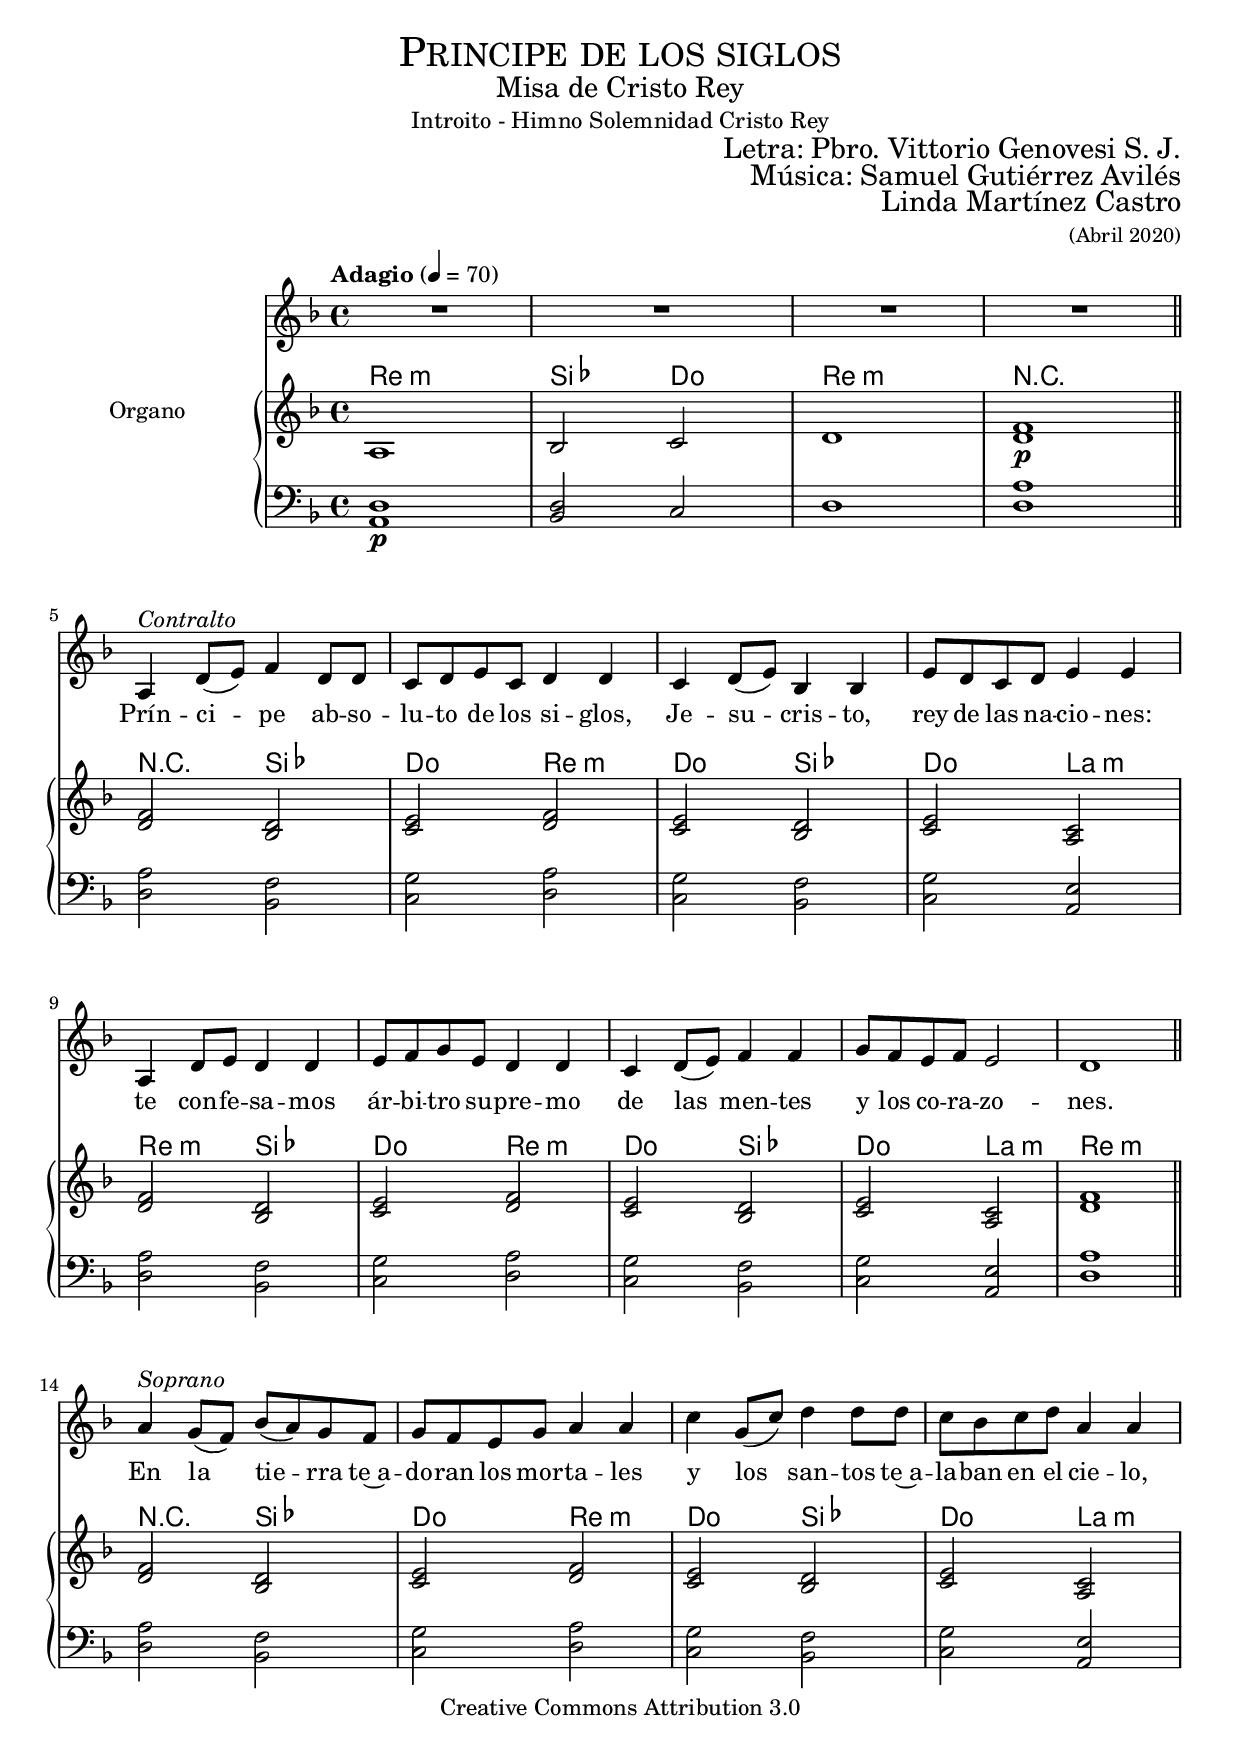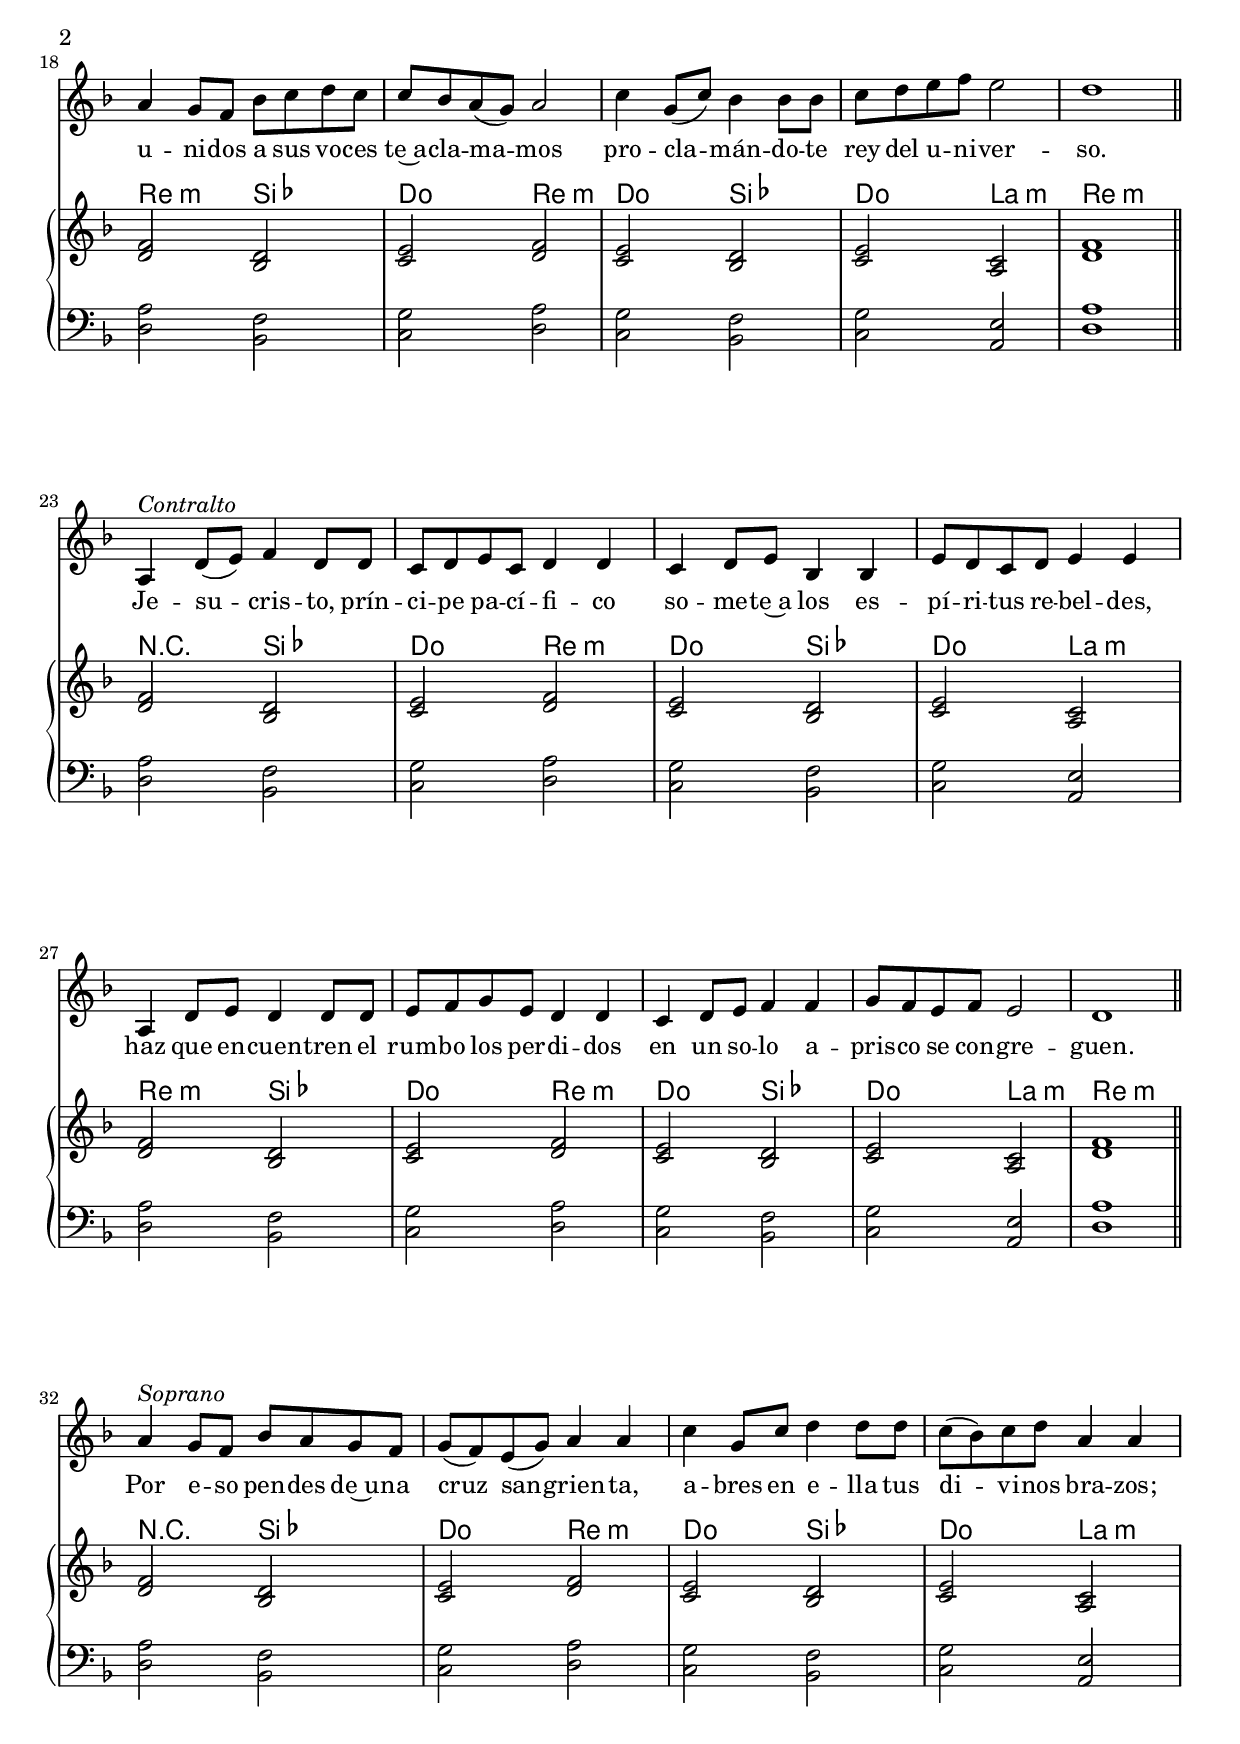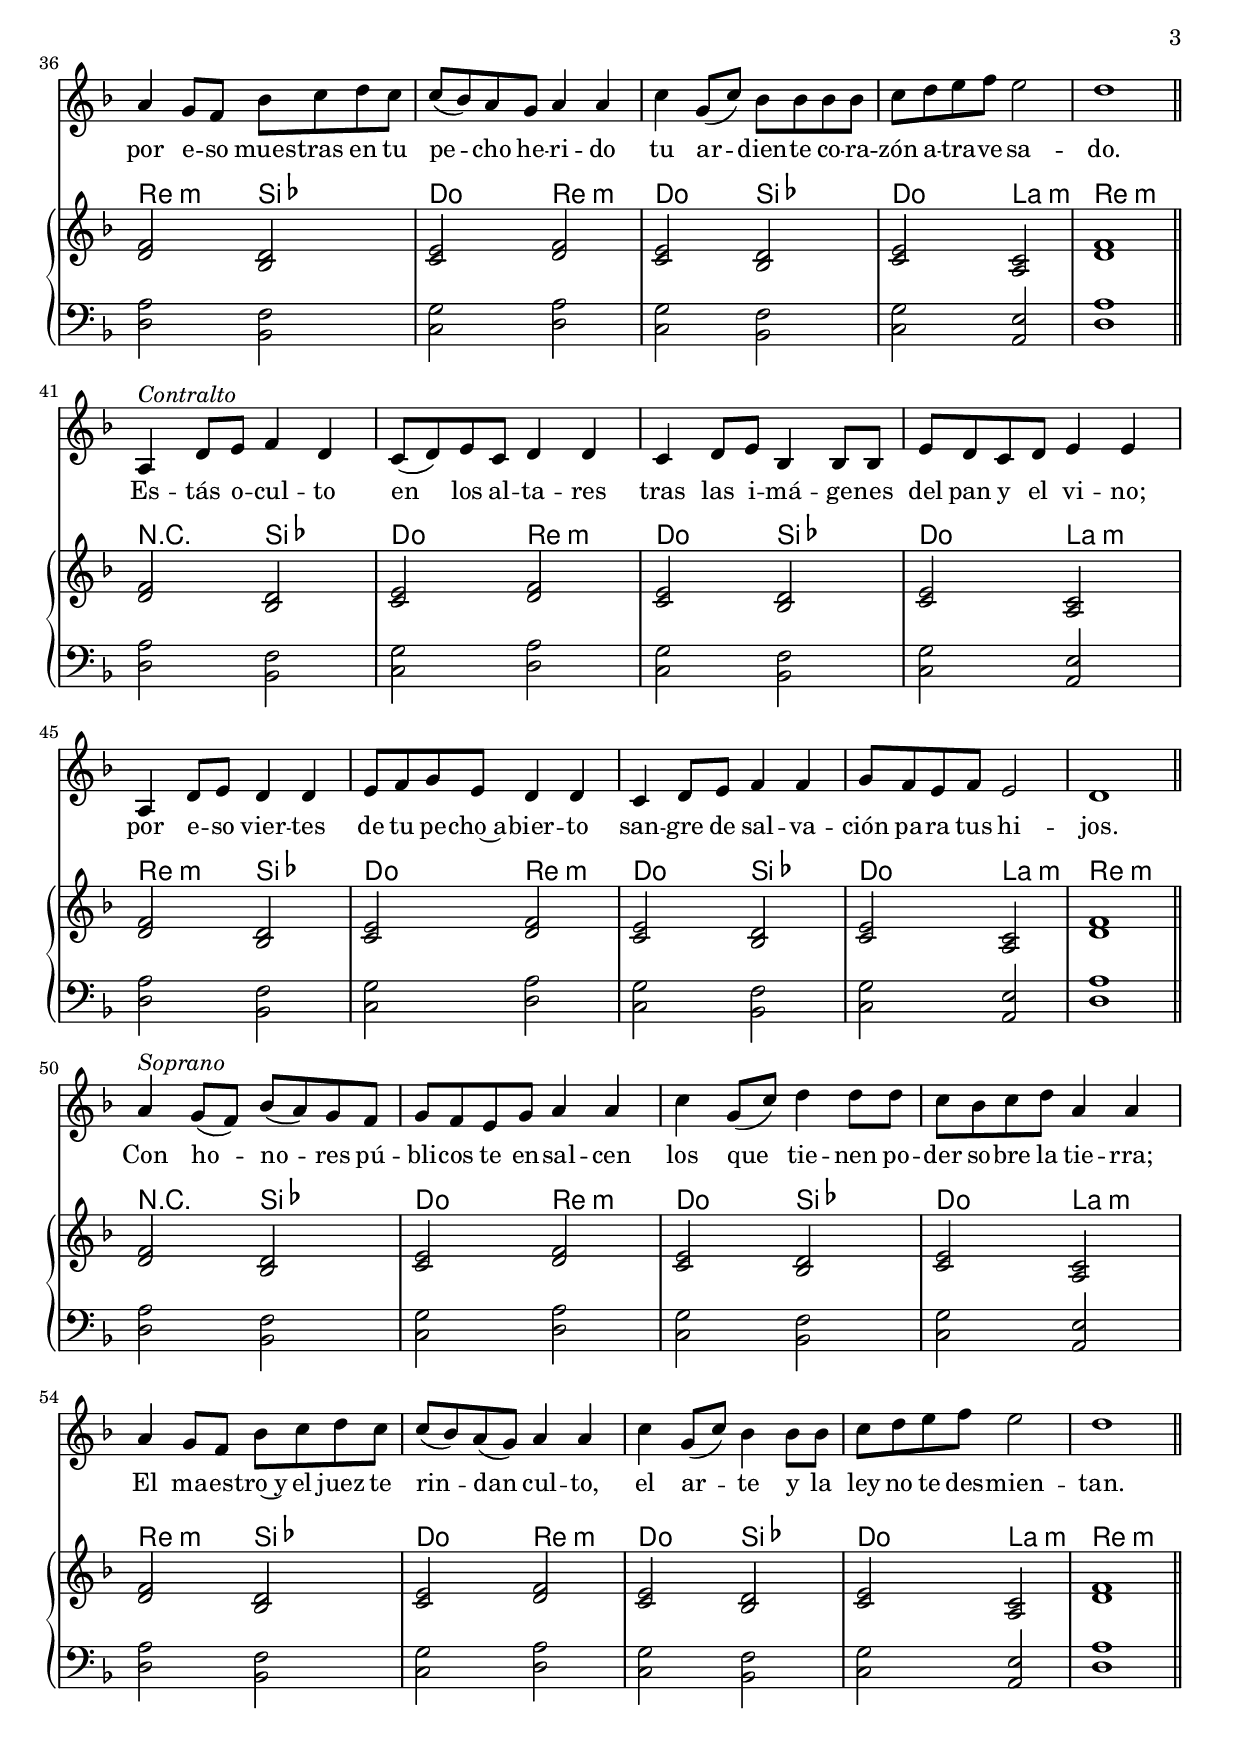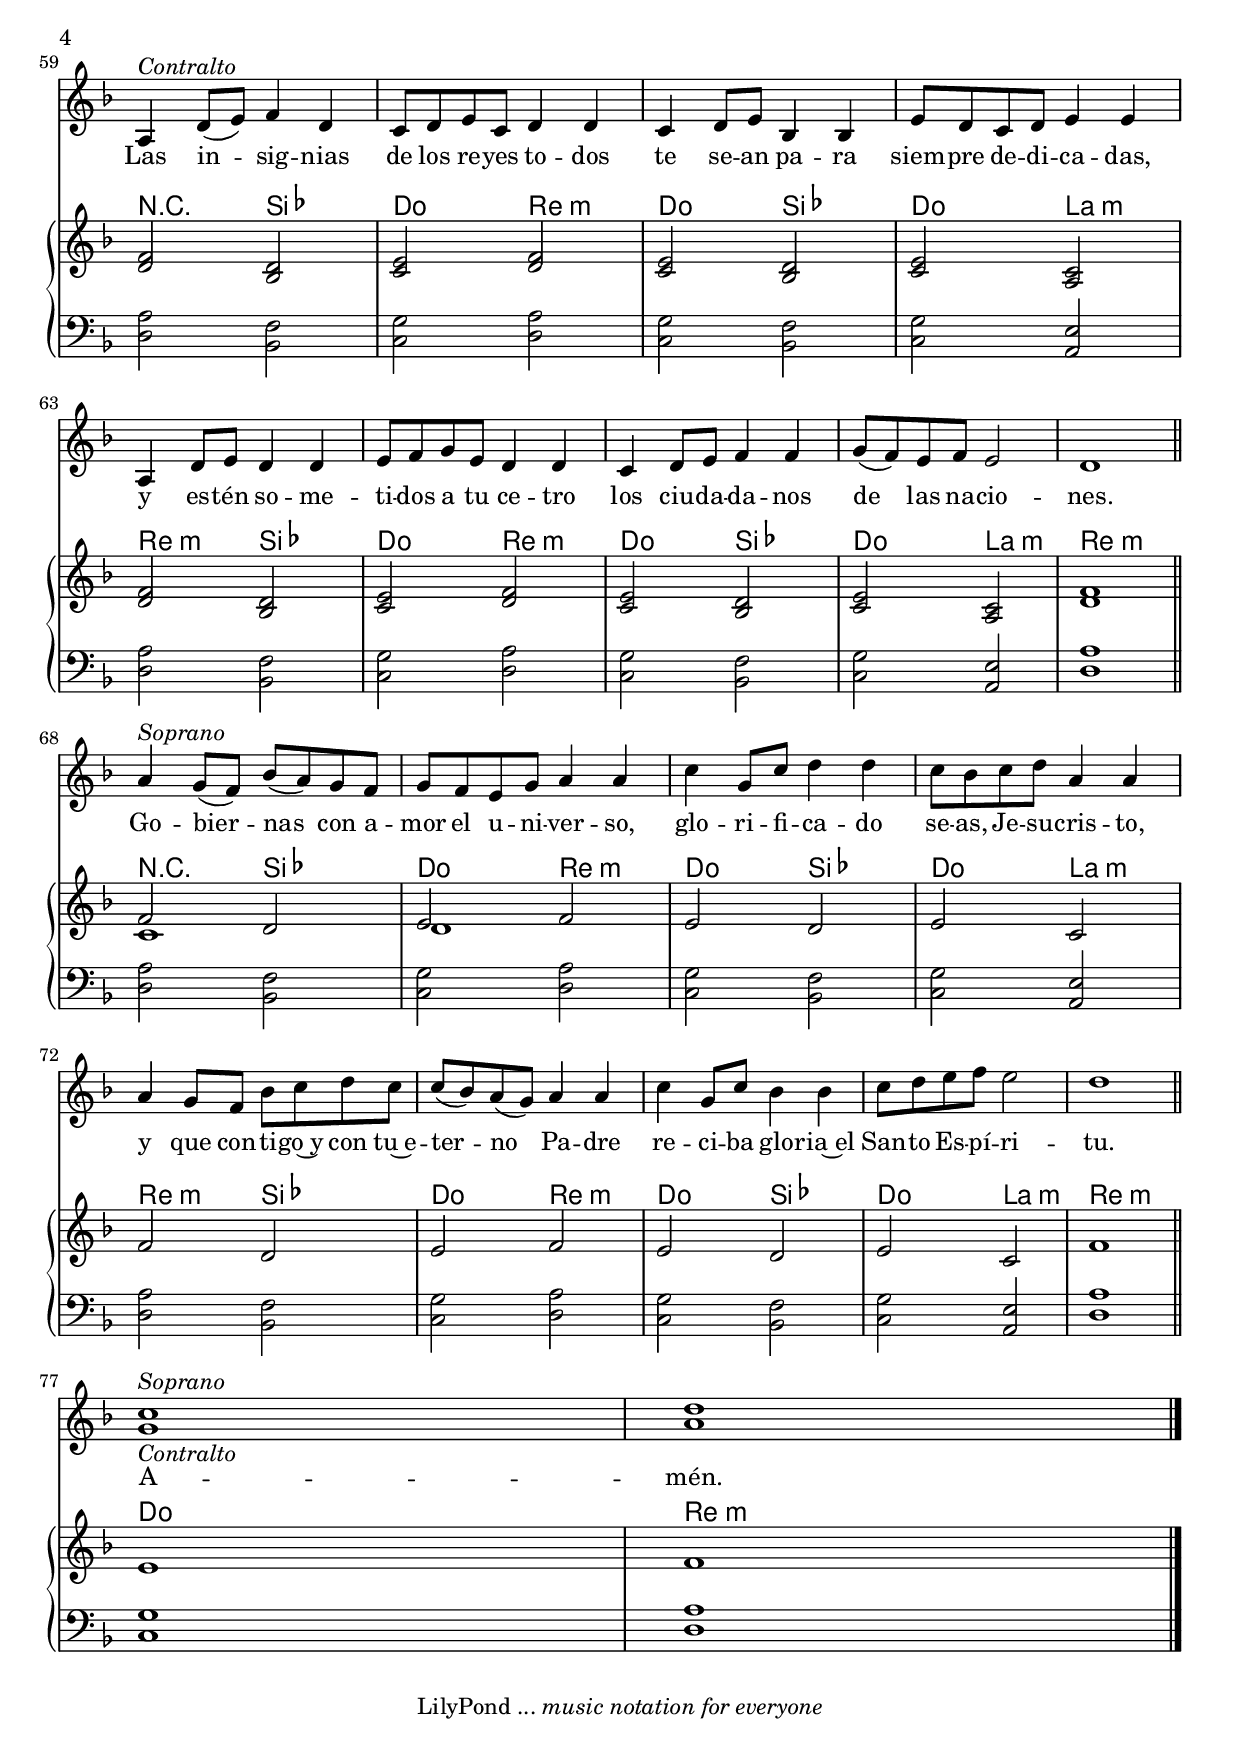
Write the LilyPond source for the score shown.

% ****************************************************************
%	Pricipe de los siglos - Melodia inspirada en las composiciones de Mons Marco Frisina
%   	Texto y musica con acompañamiento
%	by serach.sam@
% ****************************************************************
\language "espanol"
\version "2.19.82"

#(set-global-staff-size 19.8)

% --- Cabecera
\markup { \fill-line { \center-column { \fontsize #5 \smallCaps "Principe de los siglos" \fontsize #2 "Misa de Cristo Rey" "Introito - Himno Solemnidad Cristo Rey" } } }
\markup { \fill-line { " " \right-column { \fontsize #2 "Letra: Pbro. Vittorio Genovesi S. J." } } }
\markup { \fill-line { " " \right-column { \fontsize #2 "Música: Samuel Gutiérrez Avilés" } } }
\markup { \fill-line { " " \right-column { \fontsize #2 "Linda Martínez Castro" \small "(Abril 2020)" } } }
\header {
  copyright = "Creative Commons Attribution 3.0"
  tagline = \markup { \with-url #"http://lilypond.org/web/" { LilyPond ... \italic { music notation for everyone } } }
  breakbefore = ##t
}

% --- Musica

% --- Parametro globales
global = {
  \tempo "Adagio" 4 = 70
  \key re \minor
  \time 4/4
}

Music = \relative do' {
  R1*4 \bar "||" \break
  
  la4^\markup { \italic "Contralto" } re8( mi) fa4 re8 re |
  do8 re mi do re4 re 		|
  do4 re8( mi) sib4 sib 		|
  mi8 re  do re mi4 mi 		| \break
  la,4 re8 mi re4 re4 		|
  mi8 fa sol mi re4 re 		|
  do4 re8( mi) fa4 fa 		|
  sol8 fa mi fa mi2 		|
  re1 				| \bar "||" \break
  
  la'4^\markup { \italic "Soprano" } sol8( fa) sib( la) sol fa |
  sol8 fa mi sol la4 la 		|
  do4 sol8( do) re4 re8 re	|
  do8 sib do re la4 la 		| \break
  la4 sol8 fa sib do re do	|
  do8 sib la( sol) la2 		|
  do4 sol8( do) sib4 sib8 sib	|
  do8 re mi fa mi2 		|
  re1 				| \bar "||" \break
  
  la,4^\markup { \italic "Contralto" } re8( mi) fa4 re8 re |
  do8 re mi do re4 re 		|
  do4 re8 mi sib4 sib		|
  mi8 re  do re mi4 mi 		| \break
  la,4 re8 mi re4 re8 re		|
  mi8 fa sol mi re4 re		|
  do4 re8 mi fa4 fa		|
  sol8 fa mi fa mi2 		|
  re1				| \bar "||" \break
  
  la'4^\markup { \italic "Soprano" } sol8 fa sib la sol fa |
  sol8( fa) mi( sol) la4 la	|
  do4 sol8 do re4 re8 re		|
  do8( sib) do re la4 la 	| \break
  la4 sol8 fa sib do re do	|
  do8( sib) la sol la4 la 	|
  do4 sol8( do) sib sib sib8 sib	|
  do8 re mi fa mi2 		|
  re1 				| \bar "||" \break
  
  la,4^\markup { \italic "Contralto" } re8 mi fa4 re4 |
  do8( re) mi do re4 re 		|
  do4 re8 mi sib4 sib8 sib	|
  mi8 re  do re mi4 mi 		| \break
  la,4 re8 mi re4 re		|
  mi8 fa sol mi re4 re 		|
  do4 re8 mi fa4 fa		|
  sol8 fa mi fa mi2 		|
  re1 				| \bar "||" \break
  
  la'4^\markup { \italic "Soprano" } sol8( fa) sib( la) sol fa |
  sol8 fa mi sol la4 la 		|
  do4 sol8( do) re4 re8 re	|
  do8 sib do re la4 la 		| \break
  la4 sol8 fa sib do re do	|
  do8( sib) la( sol) la4 la 	|
  do4 sol8( do) sib4 sib8 sib	|
  do8 re mi fa mi2 		|
  re1 				| \bar "||" \break
  
  la,4^\markup { \italic "Contralto" } re8( mi) fa4 re4 |
  do8 re mi do re4 re 		|
  do4 re8 mi sib4 sib		|
  mi8 re  do re mi4 mi 		| \break
  la,4 re8 mi re4 re		|
  mi8 fa sol mi re4 re 		|
  do4 re8 mi fa4 fa		|
  sol8( fa) mi fa mi2 		|
  re1 				| \bar "||" \break
  
  la'4^\markup { \italic "Soprano" } sol8( fa) sib( la) sol fa |
  sol8 fa mi sol la4 la		|
  do4 sol8 do re4 re		|
  do8 sib do re la4 la 		| \break
  la4 sol8 fa sib do re do	|
  do8( sib) la( sol) la4 la	|
  do4 sol8 do sib4 sib		|
  do8 re mi fa mi2 		|
  re1 				| \bar "||" \break
  
  <do sol>1^\markup { \italic "Soprano" }_\markup { \italic "Contralto" } |
  <re la>1			|

  \bar "|."
}
Words = \lyricmode {
  Prín -- ci -- pe ab -- so -- lu -- to de los si -- glos,
  Je -- su -- cris -- to, rey de las na -- cio -- nes:
  te con -- fe -- sa -- mos ár -- bi -- tro su -- pre -- mo
  de las men -- tes y los co -- ra -- zo -- nes.
  
  En la tie -- rra te~a -- do -- ran los mor -- ta -- les
  y los san -- tos te~a -- la -- ban en el cie -- lo,
  u -- ni -- dos a sus vo -- ces te~a -- cla -- ma -- mos
  pro -- cla -- mán -- do -- te rey del u -- ni -- ver -- so.
  
  Je -- su -- cris -- to, prín -- ci -- pe pa -- cí -- fi -- co
  so -- me -- te~a los es -- pí -- ri -- tus re -- bel -- des,
  haz que en -- cuen -- tren el rum -- bo los per -- di -- dos
  en un so -- lo a -- pris -- co se con -- gre -- guen.
  
  Por e -- so pen -- des de~u -- na cruz san -- grien -- ta,
  a -- bres en e -- lla tus di -- vi -- nos bra -- zos;
  por e -- so mues -- tras en tu pe -- cho he -- ri -- do
  tu ar -- dien -- te co -- ra -- zón a -- tra -- ve -- sa -- do.
  
  Es -- tás o -- cul -- to en los al -- ta -- res
  tras las i -- má -- ge -- nes del pan y el vi -- no;
  por e -- so vier -- tes de tu pe -- cho~a -- bier -- to
  san -- gre de sal -- va -- ción pa -- ra tus hi -- jos.
  
  Con ho -- no -- res pú -- bli -- cos te en -- sal -- cen
  los que tie -- nen po -- der so -- bre la tie -- rra;
  El ma -- es -- tro~y el juez te rin -- dan  cul -- to,
  el ar -- te y la ley no te des -- mien -- tan.
  
  Las in -- sig -- nias de los re -- yes to -- dos
  te se -- an pa -- ra siem -- pre de -- di -- ca -- das,
  y es -- tén so -- me -- ti -- dos a tu ce -- tro
  los ciu -- da -- da -- nos de las na -- cio -- nes.
  
  Go -- bier -- nas con a -- mor el u -- ni -- ver -- so,
  glo -- ri -- fi -- ca -- do se -- as, Je -- su -- cris -- to,
  y que con -- ti -- go~y con tu~e -- ter -- no Pa -- dre
  re -- ci -- ba glo -- ria~el San -- to Es -- pí -- ri -- tu.
  
  A -- mén.
}

NotesSop = \relative do' {
  R1*3 |fa1\p | \bar "||"
  
  fa2 re2	|
  mi2 fa 	|
  mi2 re		|
  mi2 do		| \break
  fa2 re2	|
  mi2 fa 	|
  mi2 re		|
  mi2 do		| 
  fa1		| \bar "||" \break
  
  fa2 re2	|
  mi2 fa 	|
  mi2 re		|
  mi2 do		| \break
  fa2 re2	|
  mi2 fa 	|
  mi2 re		|
  mi2 do		| 
  fa1		| \bar "||" \break
  
  fa2 re2	|
  mi2 fa 	|
  mi2 re		|
  mi2 do		| \break
  fa2 re2	|
  mi2 fa 	|
  mi2 re		|
  mi2 do		| 
  fa1		| \bar "||" \break
  
  fa2 re2	|
  mi2 fa 	|
  mi2 re		|
  mi2 do		| \break
  fa2 re2	|
  mi2 fa 	|
  mi2 re		|
  mi2 do		| 
  fa1		| \bar "||" \break
  
  fa2 re2	|
  mi2 fa 	|
  mi2 re		|
  mi2 do		| \break
  fa2 re2	|
  mi2 fa 	|
  mi2 re		|
  mi2 do		| 
  fa1		| \bar "||" \break
  
  fa2 re2	|
  mi2 fa 	|
  mi2 re		|
  mi2 do		| \break
  fa2 re2	|
  mi2 fa 	|
  mi2 re		|
  mi2 do		| 
  fa1		| \bar "||" \break
  
  fa2 re2	|
  mi2 fa 	|
  mi2 re		|
  mi2 do		| \break
  fa2 re2	|
  mi2 fa 	|
  mi2 re		|
  mi2 do		| 
  fa1		| \bar "||" \break
  
  fa2 re2	|
  mi2 fa 	|
  mi2 re		|
  mi2 do		| \break
  fa2 re2	|
  mi2 fa 	|
  mi2 re		|
  mi2 do		| 
  fa1		| \bar "||" \break
  
  mi1		|
  fa1		|
}
NotesAlt = \relative do' {
  la1 | sib2 do | re1 | re1\p | \bar "||"
  
  re2 sib 	|
  do2 re		|
  do2 sib	|
  do2 la		| \break
  re2 sib 	|
  do2 re		|
  do2 sib	|
  do2 la		| 
  re1		| \bar "||" \break
  
  re2 sib 	|
  do2 re		|
  do2 sib	|
  do2 la		| \break
  re2 sib 	|
  do2 re		|
  do2 sib	|
  do2 la		| 
  re1		| \bar "||" \break
  
  re2 sib 	|
  do2 re		|
  do2 sib	|
  do2 la		| \break
  re2 sib 	|
  do2 re		|
  do2 sib	|
  do2 la		| 
  re1		| \bar "||" \break
  
  re2 sib 	|
  do2 re		|
  do2 sib	|
  do2 la		| \break
  re2 sib 	|
  do2 re		|
  do2 sib	|
  do2 la		| 
  re1		| \bar "||" \break
  
  re2 sib 	|
  do2 re		|
  do2 sib	|
  do2 la		| \break
  re2 sib 	|
  do2 re		|
  do2 sib	|
  do2 la		| 
  re1		| \bar "||" \break
  
  re2 sib 	|
  do2 re		|
  do2 sib	|
  do2 la		| \break
  re2 sib 	|
  do2 re		|
  do2 sib	|
  do2 la		| 
  re1		| \bar "||" \break
  
  re2 sib 	|
  do2 re		|
  do2 sib	|
  do2 la		| \break
  re2 sib 	|
  do2 re		|
  do2 sib	|
  do2 la		| 
  re1		| \bar "||" \break
  
  do1		|
  re1		|
}
NotesTer = \relative do {
  re1\p | re2 do | re1 | la'1 | \bar "||"
  
  la2 fa 	|
  sol2 la	|
  sol2 fa	|
  sol2 mi	| \break
  la2 fa 	|
  sol2 la	|
  sol2 fa	|
  sol2 mi	| 
  la1		| \bar "||" \break
  
  la2 fa 	|
  sol2 la	|
  sol2 fa	|
  sol2 mi	| \break
  la2 fa 	|
  sol2 la	|
  sol2 fa	|
  sol2 mi	| 
  la1		| \bar "||" \break
  
  la2 fa 	|
  sol2 la	|
  sol2 fa	|
  sol2 mi	| \break
  la2 fa 	|
  sol2 la	|
  sol2 fa	|
  sol2 mi	| 
  la1		| \bar "||" \break
  
  la2 fa 	|
  sol2 la	|
  sol2 fa	|
  sol2 mi	| \break
  la2 fa 	|
  sol2 la	|
  sol2 fa	|
  sol2 mi	| 
  la1		| \bar "||" \break
  
  la2 fa 	|
  sol2 la	|
  sol2 fa	|
  sol2 mi	| \break
  la2 fa 	|
  sol2 la	|
  sol2 fa	|
  sol2 mi	| 
  la1		| \bar "||" \break
  
  la2 fa 	|
  sol2 la	|
  sol2 fa	|
  sol2 mi	| \break
  la2 fa 	|
  sol2 la	|
  sol2 fa	|
  sol2 mi	| 
  la1		| \bar "||" \break
  
  la2 fa 	|
  sol2 la	|
  sol2 fa	|
  sol2 mi	| \break
  la2 fa 	|
  sol2 la	|
  sol2 fa	|
  sol2 mi	| 
  la1		| \bar "||" \break
  
  la2 fa 	|
  sol2 la	|
  sol2 fa	|
  sol2 mi	| \break
  la2 fa 	|
  sol2 la	|
  sol2 fa	|
  sol2 mi	| 
  la1		| \bar "||" \break
  
  sol1		|
  la1		|
}
NotesBas = \relative do {
  la1\p | sib2 do | re1 | re1 | \bar "||"
  
  re2 sib 	|
  do2 re		|
  do2 sib	|
  do2 la		| \break
  re2 sib 	|
  do2 re		|
  do2 sib	|
  do2 la		| 
  re1		| \bar "||" \break
  
  re2 sib 	|
  do2 re		|
  do2 sib	|
  do2 la		| \break
  re2 sib 	|
  do2 re		|
  do2 sib	|
  do2 la		| 
  re1		| \bar "||" \break
  
  re2 sib 	|
  do2 re		|
  do2 sib	|
  do2 la		| \break
  re2 sib 	|
  do2 re		|
  do2 sib	|
  do2 la		| 
  re1		| \bar "||" \break
  
  re2 sib 	|
  do2 re		|
  do2 sib	|
  do2 la		| \break
  re2 sib 	|
  do2 re		|
  do2 sib	|
  do2 la		| 
  re1		| \bar "||" \break
  
  re2 sib 	|
  do2 re		|
  do2 sib	|
  do2 la		| \break
  re2 sib 	|
  do2 re		|
  do2 sib	|
  do2 la		| 
  re1		| \bar "||" \break
  
  re2 sib 	|
  do2 re		|
  do2 sib	|
  do2 la		| \break
  re2 sib 	|
  do2 re		|
  do2 sib	|
  do2 la		| 
  re1		| \bar "||" \break
  
  re2 sib 	|
  do2 re		|
  do2 sib	|
  do2 la		| \break
  re2 sib 	|
  do2 re		|
  do2 sib	|
  do2 la		| 
  re1		| \bar "||" \break
  
  re2 sib 	|
  do2 re		|
  do2 sib	|
  do2 la		| \break
  re2 sib 	|
  do2 re		|
  do2 sib	|
  do2 la		| 
  re1		| \bar "||" \break
  
  do1		|
  re1		|
}

% --- acordes
armonias = \new ChordNames {
  \chordmode {
    \italianChords
    re1:m sib2 do re1:m R1
    
    R2 sib2 do2 re2:m
    do2 sib2 do2 la2:m
    re2:m sib2 do2 re2:m
    do2 sib2 do2 la2:m re1:m

    R2 sib2 do2 re2:m
    do2 sib2 do2 la2:m
    re2:m sib2 do2 re2:m
    do2 sib2 do2 la2:m re1:m
    
    R2 sib2 do2 re2:m
    do2 sib2 do2 la2:m
    re2:m sib2 do2 re2:m
    do2 sib2 do2 la2:m re1:m
    
    R2 sib2 do2 re2:m
    do2 sib2 do2 la2:m
    re2:m sib2 do2 re2:m
    do2 sib2 do2 la2:m re1:m
    
    R2 sib2 do2 re2:m
    do2 sib2 do2 la2:m
    re2:m sib2 do2 re2:m
    do2 sib2 do2 la2:m re1:m
    
    R2 sib2 do2 re2:m
    do2 sib2 do2 la2:m
    re2:m sib2 do2 re2:m
    do2 sib2 do2 la2:m re1:m
    
    R2 sib2 do2 re2:m
    do2 sib2 do2 la2:m
    re2:m sib2 do2 re2:m
    do2 sib2 do2 la2:m re1:m
    
    R2 sib2 do2 re2:m
    do2 sib2 do2 la2:m
    re2:m sib2 do2 re2:m
    do2 sib2 do2 la2:m re1:m
    
    do1 re1:m
  }
}

\score {
  <<
    \new Voice = "melodia" <<
      %\set Staff.instrumentName = #"Sopranos"
      \set Staff.midiInstrument = #"choir aahs"
      \set Staff.midiMaximumVolume = #1.5
      \global \Music
    >>
    \new Lyrics = "melodia"
    \context Lyrics = "melodia" \lyricsto "melodia" \Words
    \armonias
    \new PianoStaff <<
      \new Staff <<
        \set Staff.instrumentName = #"Organo"
        \set Staff.midiInstrument = #"church organ"
        \set Staff.midiMaximumVolume = #0.6
        \set Staff.printPartCombineTexts = ##f
        \partcombine
        << \global \NotesSop >>
        << \global \NotesAlt >>
      >>
      \new Staff <<
        \set Staff.midiInstrument = #"church organ"
        \set Staff.midiMaximumVolume = #0.6
        \clef bass
        \set Staff.printPartCombineTexts = ##f
        \partcombine
        << \global \NotesTer >>
        << \global \NotesBas >>
      >>
    >>
  >>
  \midi { }
  \layout { }
}

% --- Musica
\paper{
  #(set-default-paper-size "letter")
  indent=3.5\cm
}


%{
convert-ly (GNU LilyPond) 2.19.84  convert-ly: Procesando «»...
Aplicando la conversión:     El documento no ha cambiado.
%}
